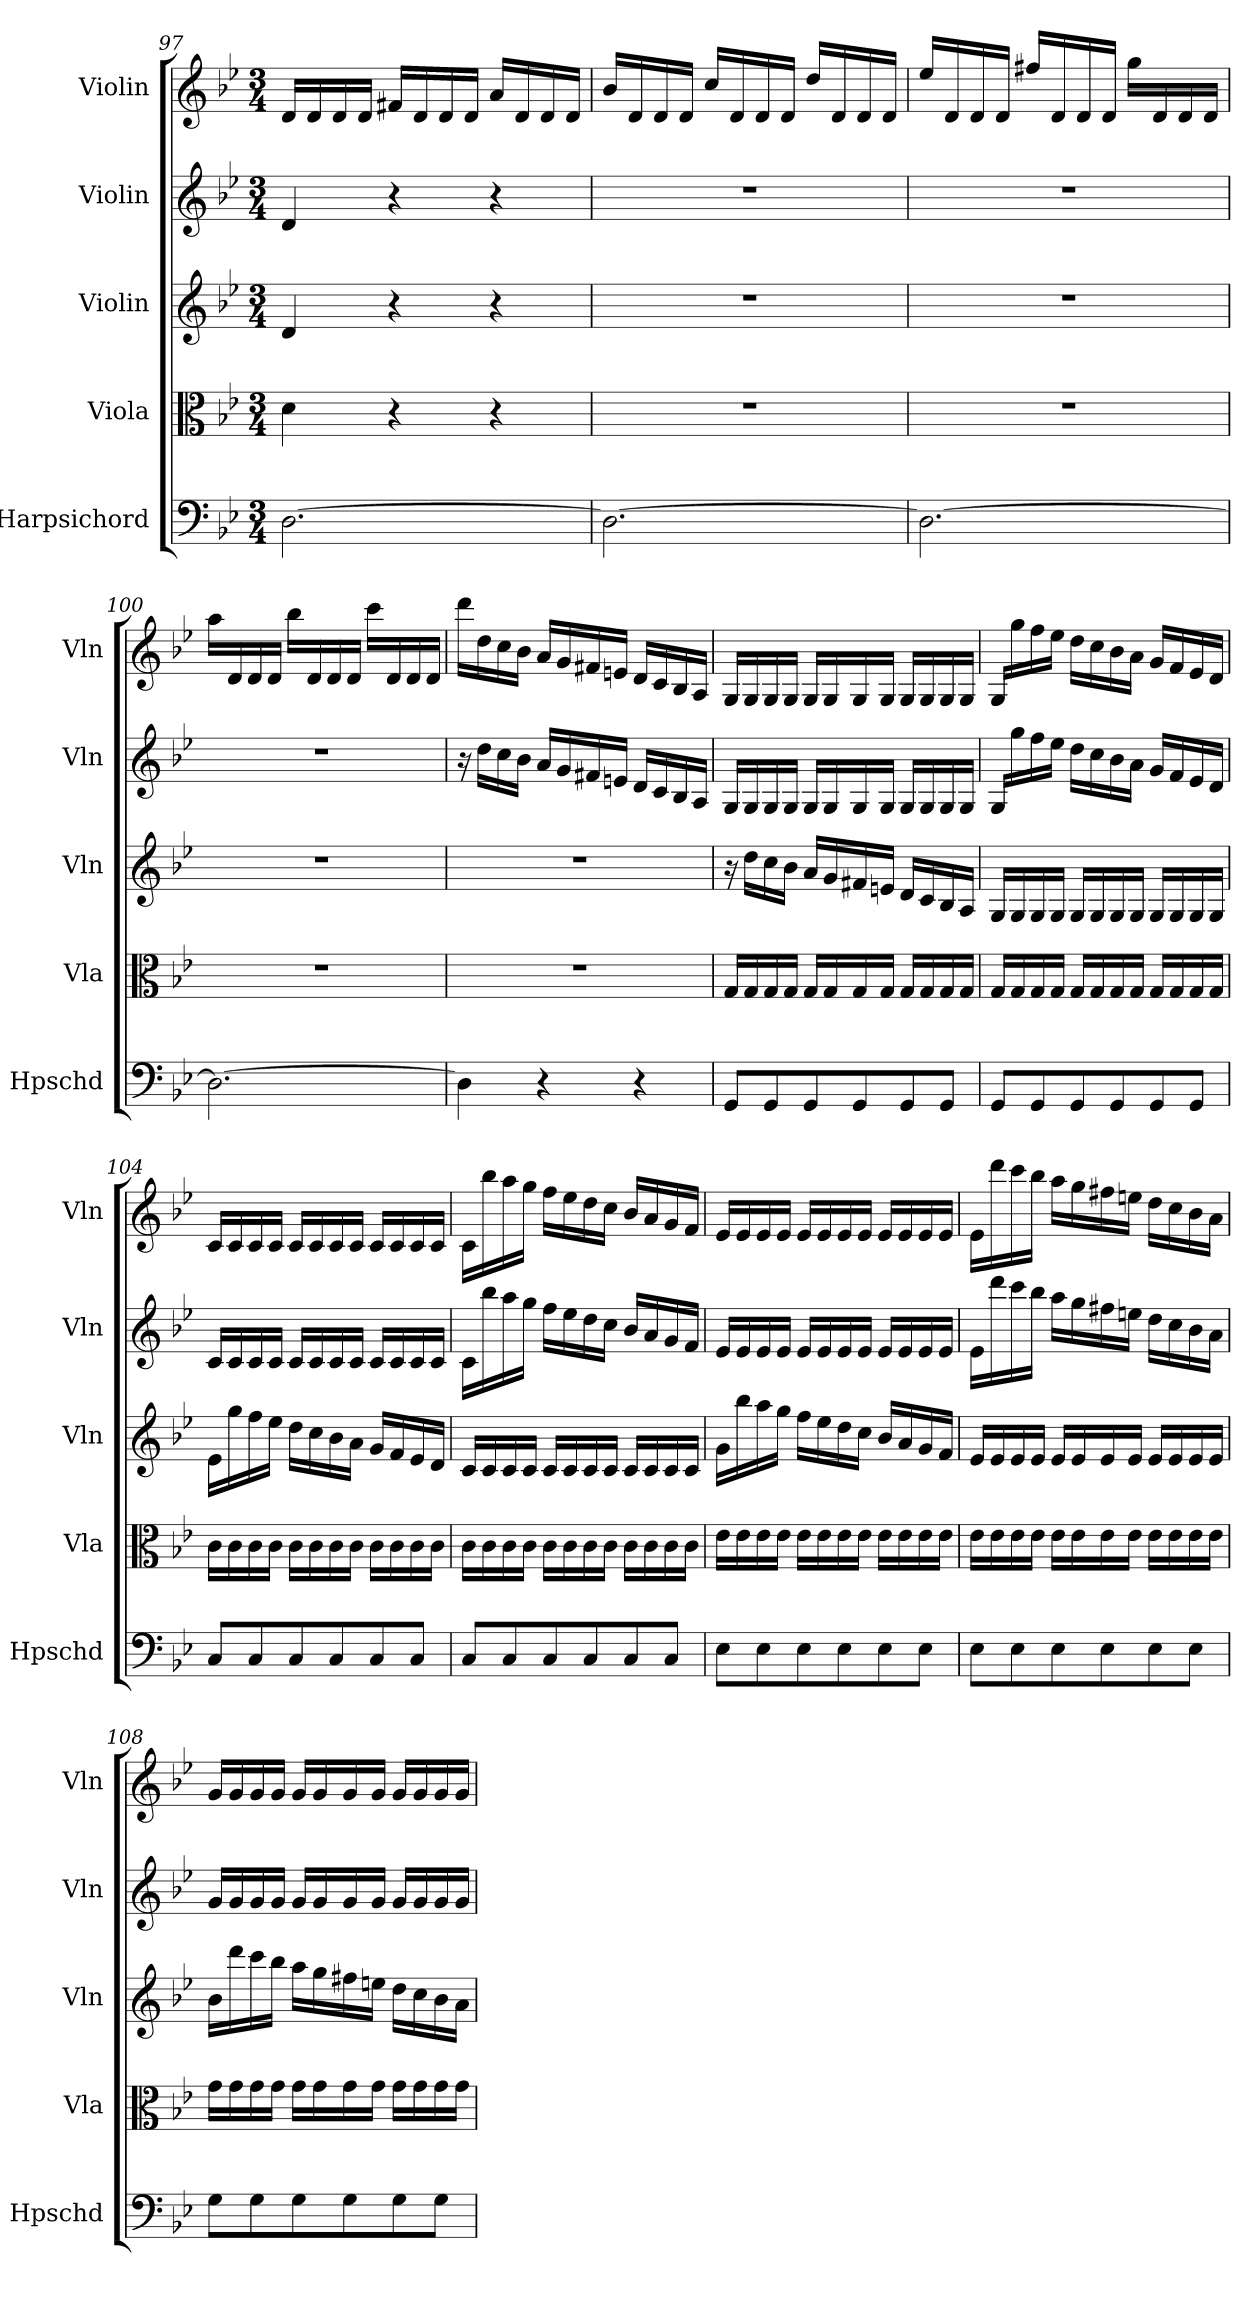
**kern	**kern	**kern	**kern	**kern
*part5	*part4	*part3	*part2	*part1
*staff5	*staff4	*staff3	*staff2	*staff1
*I"Harpsichord	*I"Viola	*I"Violin	*I"Violin	*I"Violin
*I'Hpschd	*I'Vla	*I'Vln	*I'Vln	*I'Vln
*clefF4	*clefC3	*clefG2	*clefG2	*clefG2
*k[b-e-]	*k[b-e-]	*k[b-e-]	*k[b-e-]	*k[b-e-]
*g:	*g:	*g:	*g:	*g:
*M3/4	*M3/4	*M3/4	*M3/4	*M3/4
=97	=97	=97	=97	=97
[2.D\	4d\	4d/	4d/	16d/LL
.	.	.	.	16d/
.	.	.	.	16d/
.	.	.	.	16d/JJ
.	4r	4r	4r	16f#X/LL
.	.	.	.	16d/
.	.	.	.	16d/
.	.	.	.	16d/JJ
.	4r	4r	4r	16a/LL
.	.	.	.	16d/
.	.	.	.	16d/
.	.	.	.	16d/JJ
=98	=98	=98	=98	=98
2.D\_	2.r	2.r	2.r	16b-/LL
.	.	.	.	16d/
.	.	.	.	16d/
.	.	.	.	16d/JJ
.	.	.	.	16cc/LL
.	.	.	.	16d/
.	.	.	.	16d/
.	.	.	.	16d/JJ
.	.	.	.	16dd/LL
.	.	.	.	16d/
.	.	.	.	16d/
.	.	.	.	16d/JJ
=99	=99	=99	=99	=99
2.D\_	2.r	2.r	2.r	16ee-\LL
.	.	.	.	16d/
.	.	.	.	16d/
.	.	.	.	16d/JJ
.	.	.	.	16ff#X\LL
.	.	.	.	16d/
.	.	.	.	16d/
.	.	.	.	16d/JJ
.	.	.	.	16gg\LL
.	.	.	.	16d/
.	.	.	.	16d/
.	.	.	.	16d/JJ
=100	=100	=100	=100	=100
2.D\_	2.r	2.r	2.r	16aa\LL
.	.	.	.	16d/
.	.	.	.	16d/
.	.	.	.	16d/JJ
.	.	.	.	16bb-\LL
.	.	.	.	16d/
.	.	.	.	16d/
.	.	.	.	16d/JJ
.	.	.	.	16ccc\LL
.	.	.	.	16d/
.	.	.	.	16d/
.	.	.	.	16d/JJ
=101	=101	=101	=101	=101
4D\]	2.r	2.r	16r	16ddd\LL
.	.	.	16dd\LL	16dd\
.	.	.	16cc\	16cc\
.	.	.	16b-\JJ	16b-\JJ
4r	.	.	16a/LL	16a/LL
.	.	.	16g/	16g/
.	.	.	16f#X/	16f#X/
.	.	.	16en/JJ	16en/JJ
4r	.	.	16d/LL	16d/LL
.	.	.	16c/	16c/
.	.	.	16B-/	16B-/
.	.	.	16A/JJ	16A/JJ
=102	=102	=102	=102	=102
8GG/L	16G/LL	16r	16G/LL	16G/LL
.	16G/	16dd\LL	16G/	16G/
8GG/	16G/	16cc\	16G/	16G/
.	16G/JJ	16b-\JJ	16G/JJ	16G/JJ
8GG/	16G/LL	16a/LL	16G/LL	16G/LL
.	16G/	16g/	16G/	16G/
8GG/	16G/	16f#X/	16G/	16G/
.	16G/JJ	16en/JJ	16G/JJ	16G/JJ
8GG/	16G/LL	16d/LL	16G/LL	16G/LL
.	16G/	16c/	16G/	16G/
8GG/J	16G/	16B-/	16G/	16G/
.	16G/JJ	16A/JJ	16G/JJ	16G/JJ
=103	=103	=103	=103	=103
8GG/L	16G/LL	16G/LL	16G/LL	16G/LL
.	16G/	16G/	16gg\	16gg\
8GG/	16G/	16G/	16ff\	16ff\
.	16G/JJ	16G/JJ	16ee-\JJ	16ee-\JJ
8GG/	16G/LL	16G/LL	16dd\LL	16dd\LL
.	16G/	16G/	16cc\	16cc\
8GG/	16G/	16G/	16b-\	16b-\
.	16G/JJ	16G/JJ	16a\JJ	16a\JJ
8GG/	16G/LL	16G/LL	16g/LL	16g/LL
.	16G/	16G/	16f/	16f/
8GG/J	16G/	16G/	16e-/	16e-/
.	16G/JJ	16G/JJ	16d/JJ	16d/JJ
=104	=104	=104	=104	=104
8C/L	16c\LL	16e-\LL	16c/LL	16c/LL
.	16c\	16gg\	16c/	16c/
8C/	16c\	16ff\	16c/	16c/
.	16c\JJ	16ee-\JJ	16c/JJ	16c/JJ
8C/	16c\LL	16dd\LL	16c/LL	16c/LL
.	16c\	16cc\	16c/	16c/
8C/	16c\	16b-\	16c/	16c/
.	16c\JJ	16a\JJ	16c/JJ	16c/JJ
8C/	16c\LL	16g/LL	16c/LL	16c/LL
.	16c\	16f/	16c/	16c/
8C/J	16c\	16e-/	16c/	16c/
.	16c\JJ	16d/JJ	16c/JJ	16c/JJ
=105	=105	=105	=105	=105
8C/L	16c\LL	16c/LL	16c/LL	16c/LL
.	16c\	16c/	16bb-\	16bb-\
8C/	16c\	16c/	16aa\	16aa\
.	16c\JJ	16c/JJ	16gg\JJ	16gg\JJ
8C/	16c\LL	16c/LL	16ff\LL	16ff\LL
.	16c\	16c/	16ee-\	16ee-\
8C/	16c\	16c/	16dd\	16dd\
.	16c\JJ	16c/JJ	16cc\JJ	16cc\JJ
8C/	16c\LL	16c/LL	16b-/LL	16b-/LL
.	16c\	16c/	16a/	16a/
8C/J	16c\	16c/	16g/	16g/
.	16c\JJ	16c/JJ	16f/JJ	16f/JJ
=106	=106	=106	=106	=106
8E-\L	16e-\LL	16g\LL	16e-/LL	16e-/LL
.	16e-\	16bb-\	16e-/	16e-/
8E-\	16e-\	16aa\	16e-/	16e-/
.	16e-\JJ	16gg\JJ	16e-/JJ	16e-/JJ
8E-\	16e-\LL	16ff\LL	16e-/LL	16e-/LL
.	16e-\	16ee-\	16e-/	16e-/
8E-\	16e-\	16dd\	16e-/	16e-/
.	16e-\JJ	16cc\JJ	16e-/JJ	16e-/JJ
8E-\	16e-\LL	16b-/LL	16e-/LL	16e-/LL
.	16e-\	16a/	16e-/	16e-/
8E-\J	16e-\	16g/	16e-/	16e-/
.	16e-\JJ	16f/JJ	16e-/JJ	16e-/JJ
=107	=107	=107	=107	=107
8E-\L	16e-\LL	16e-/LL	16e-/LL	16e-/LL
.	16e-\	16e-/	16ddd\	16ddd\
8E-\	16e-\	16e-/	16ccc\	16ccc\
.	16e-\JJ	16e-/JJ	16bb-\JJ	16bb-\JJ
8E-\	16e-\LL	16e-/LL	16aa\LL	16aa\LL
.	16e-\	16e-/	16gg\	16gg\
8E-\	16e-\	16e-/	16ff#X\	16ff#X\
.	16e-\JJ	16e-/JJ	16een\JJ	16een\JJ
8E-\	16e-\LL	16e-/LL	16dd\LL	16dd\LL
.	16e-\	16e-/	16cc\	16cc\
8E-\J	16e-\	16e-/	16b-\	16b-\
.	16e-\JJ	16e-/JJ	16a\JJ	16a\JJ
=108	=108	=108	=108	=108
8G\L	16g\LL	16b-\LL	16g/LL	16g/LL
.	16g\	16ddd\	16g/	16g/
8G\	16g\	16ccc\	16g/	16g/
.	16g\JJ	16bb-\JJ	16g/JJ	16g/JJ
8G\	16g\LL	16aa\LL	16g/LL	16g/LL
.	16g\	16gg\	16g/	16g/
8G\	16g\	16ff#X\	16g/	16g/
.	16g\JJ	16een\JJ	16g/JJ	16g/JJ
8G\	16g\LL	16dd\LL	16g/LL	16g/LL
.	16g\	16cc\	16g/	16g/
8G\J	16g\	16b-\	16g/	16g/
.	16g\JJ	16a\JJ	16g/JJ	16g/JJ
=	=	=	=	=
*-	*-	*-	*-	*-
